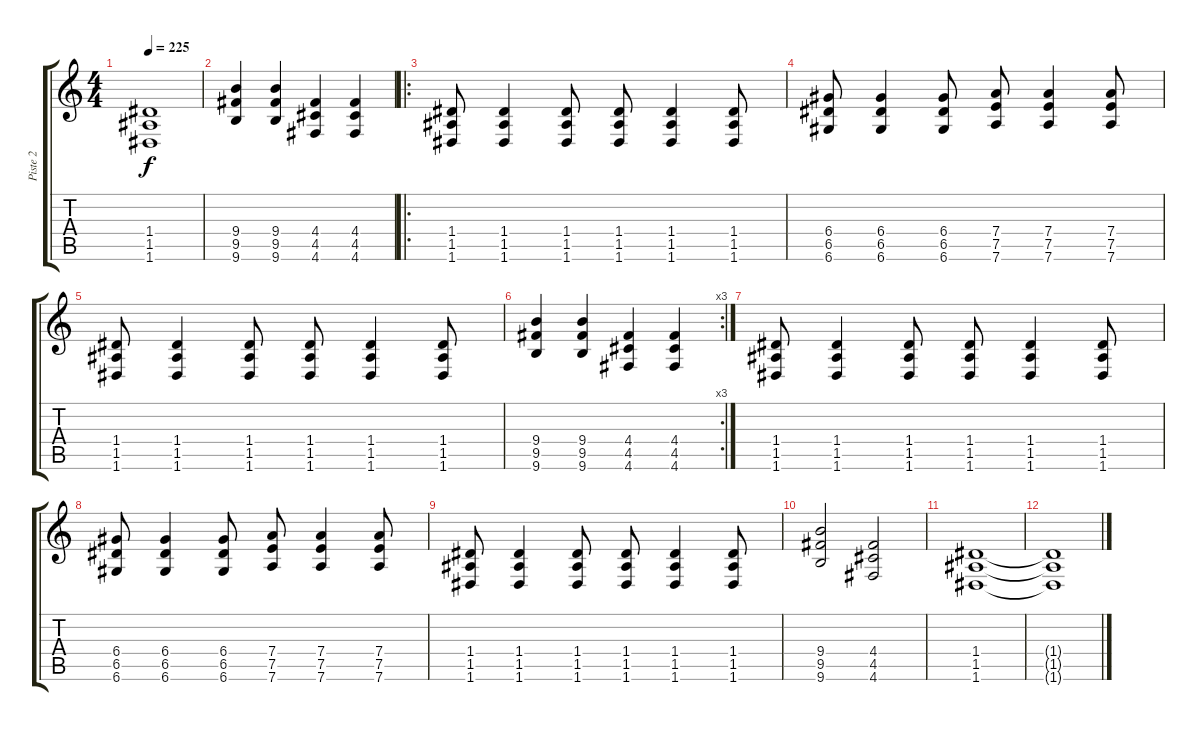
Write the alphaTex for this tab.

\track ("Piste 2" "Piste 2") {instrument distortionguitar}
\staff {score tabs}
\tuning (E4 B3 G3 D3 A2 D2) {hide}
\ts (4 4)
\tempo 225
\clef g2
\ks c
(1.4 1.5 1.6).1{dy f} |
(9.4 9.5 9.6).4 (9.4 9.5 9.6).4 (4.4 4.5 4.6).4 (4.4 4.5 4.6).4 |
\ro
(1.4 1.5 1.6).8 (1.4 1.5 1.6).4 (1.4 1.5 1.6).8 (1.4 1.5 1.6).8 (1.4 1.5 1.6).4 (1.4 1.5 1.6).8 |
(6.4 6.5 6.6).8 (6.4 6.5 6.6).4 (6.4 6.5 6.6).8 (7.4 7.5 7.6).8 (7.4 7.5 7.6).4 (7.4 7.5 7.6).8 |
(1.4 1.5 1.6).8 (1.4 1.5 1.6).4 (1.4 1.5 1.6).8 (1.4 1.5 1.6).8 (1.4 1.5 1.6).4 (1.4 1.5 1.6).8 |
\rc 3
(9.4 9.5 9.6).4 (9.4 9.5 9.6).4 (4.4 4.5 4.6).4 (4.4 4.5 4.6).4 |
(1.4 1.5 1.6).8 (1.4 1.5 1.6).4 (1.4 1.5 1.6).8 (1.4 1.5 1.6).8 (1.4 1.5 1.6).4 (1.4 1.5 1.6).8 |
(6.4 6.5 6.6).8 (6.4 6.5 6.6).4 (6.4 6.5 6.6).8 (7.4 7.5 7.6).8 (7.4 7.5 7.6).4 (7.4 7.5 7.6).8 |
(1.4 1.5 1.6).8 (1.4 1.5 1.6).4 (1.4 1.5 1.6).8 (1.4 1.5 1.6).8 (1.4 1.5 1.6).4 (1.4 1.5 1.6).8 |
(9.4 9.5 9.6).2 (4.4 4.5 4.6).2 |
(1.4 1.5 1.6).1 |
(1.4{t} 1.5{t} 1.6{t}).1
